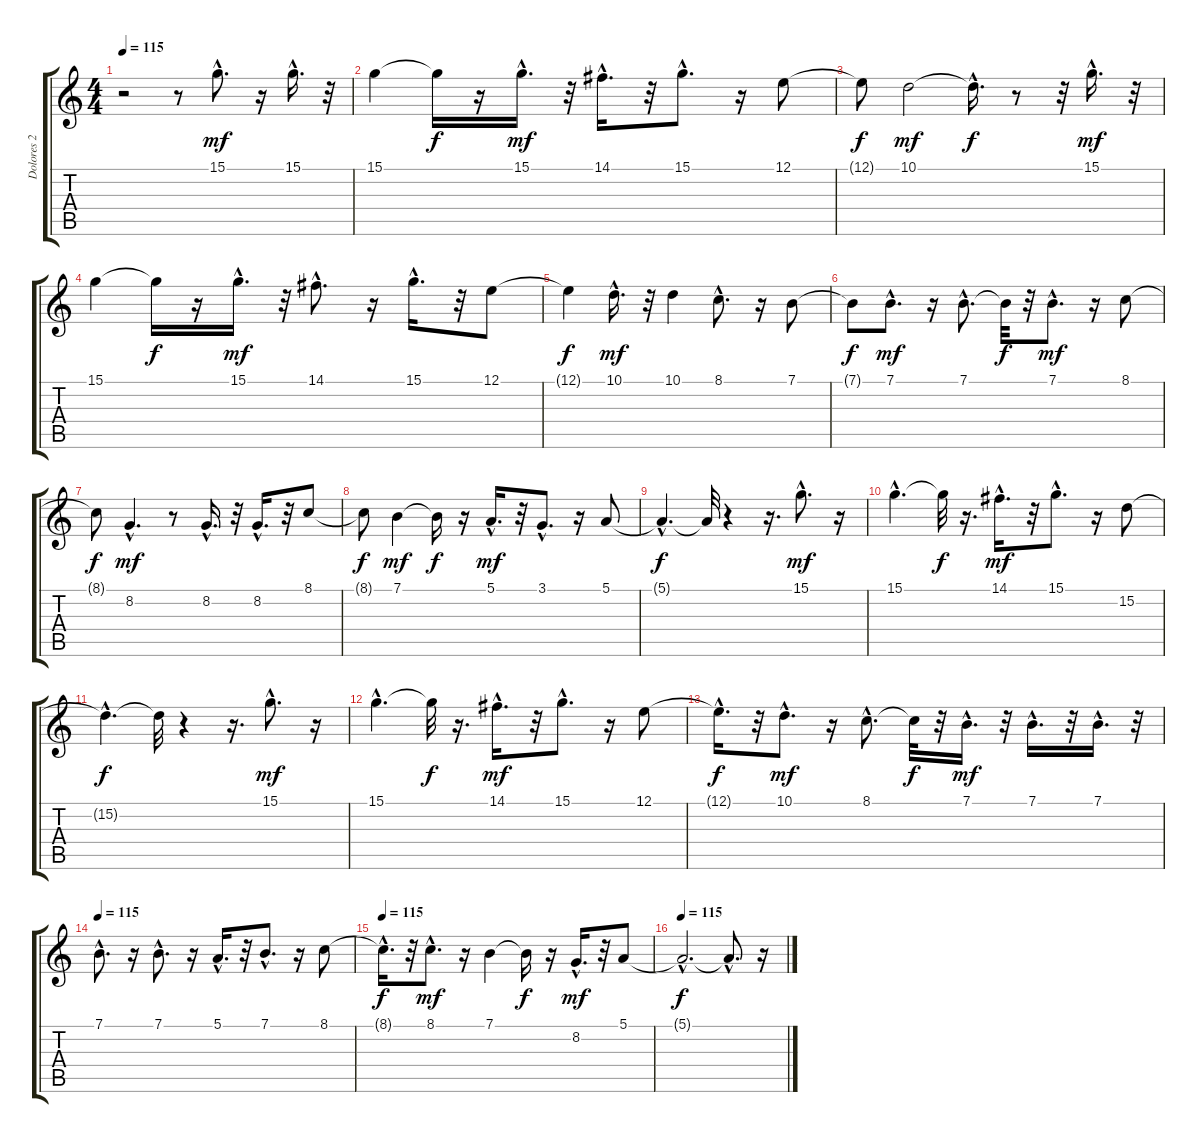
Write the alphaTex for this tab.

\track ("Dolores 2" "Dolores 2") {instrument pad3polysynth}
\staff {score tabs}
\tuning (E4 B3 G3 D3 A2 E2) {hide}
\ts (4 4)
\tempo 115
\clef g2
\ks c
r.2{dy f} r.8 15.1{hac}.8{d dy mf} r.16 15.1{hac}.16{d} r.32 |
15.1.4 15.1{t}.16{dy f} r.16 15.1{hac}.16{d dy mf} r.32 14.1{hac}.16{d} r.32 15.1{hac}.8{d} r.16 12.1.8 |
12.1{t}.8{dy f} 10.1.2{dy mf} 10.1{hac t}.16{d dy f} r.8 r.32 15.1{hac}.16{d dy mf} r.32 |
15.1.4 15.1{t}.16{dy f} r.16 15.1{hac}.16{d dy mf} r.32 14.1{hac}.8{d} r.16 15.1{hac}.16{d} r.32 12.1.8 |
12.1{t}.4{dy f} 10.1{hac}.16{d dy mf} r.32 10.1.4 8.1{hac}.8{d} r.16 7.1.8 |
7.1{t}.8{dy f} 7.1{hac}.8{d dy mf} r.16 7.1{hac}.8{d} 7.1{t}.32{dy f} r.32 7.1{hac}.8{d dy mf} r.16 8.1.8 |
8.1{t}.8{dy f} 8.2{hac}.4{d dy mf} r.8 8.2{hac}.16{d} r.32 8.2{hac}.16{d} r.32 8.1.8 |
8.1{t}.8{dy f} 7.1.4{dy mf} 7.1{t}.16{dy f} r.16 5.1{hac}.16{d dy mf} r.32 3.1{hac}.8{d} r.16 5.1.8 |
5.1{hac t}.4{d dy f} 5.1{t}.32 r.4 r.16{d} 15.1{hac}.8{d dy mf} r.16 |
15.1{hac}.4{d} 15.1{t}.32{dy f} r.16{d} 14.1{hac}.16{d dy mf} r.32 15.1{hac}.8{d} r.16 15.2.8 |
15.2{hac t}.4{d dy f} 15.2{t}.32 r.4 r.16{d} 15.1{hac}.8{d dy mf} r.16 |
15.1{hac}.4{d} 15.1{t}.32{dy f} r.16{d} 14.1{hac}.16{d dy mf} r.32 15.1{hac}.8{d} r.16 12.1.8 |
12.1{hac t}.16{d dy f} r.32 10.1{hac}.8{d dy mf} r.16 8.1{hac}.8{d} 8.1{t}.32{dy f} r.32 7.1{hac}.16{d dy mf} r.32 7.1{hac}.16{d} r.32 7.1{hac}.16{d} r.32 |
\tempo 115
7.1{hac}.8{d} r.16 7.1{hac}.8{d} r.16 5.1{hac}.16{d} r.32 7.1{hac}.8{d} r.16 8.1.8 |
\tempo 115
8.1{hac t}.16{d dy f} r.32 8.1{hac}.8{d dy mf} r.16 7.1.4 7.1{t}.16{dy f} r.16 8.2{hac}.16{d dy mf} r.32 5.1.8 |
\tempo 115
5.1{hac t}.2{d dy f} 5.1{hac t}.8{d} r.16
